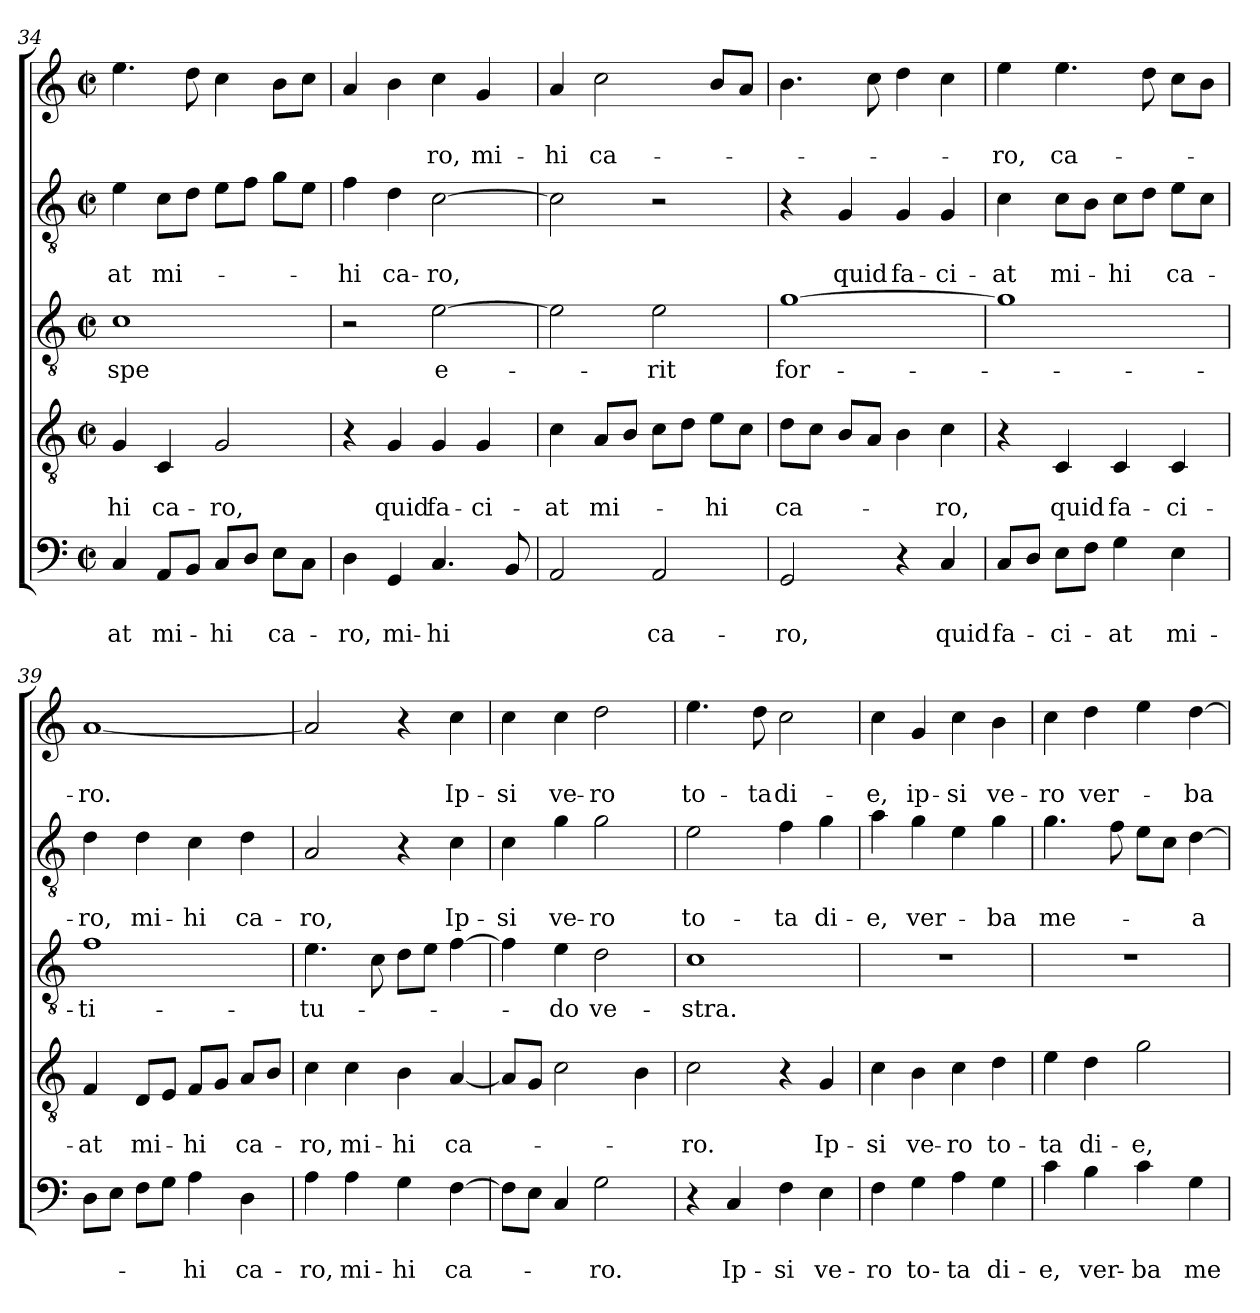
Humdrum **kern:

**kern	**text	**text	**kern	**text	**text	**kern	**text	**kern	**text	**text	**kern	**text	**text
*part5	*part5	*part5	*part4	*part4	*part4	*part3	*part3	*part2	*part2	*part2	*part1	*part1	*part1
*staff5	*staff5	*staff5	*staff4	*staff4	*staff4	*staff3	*staff3	*staff2	*staff2	*staff2	*staff1	*staff1	*staff1
*clefF4	*	*	*clefGv2	*	*	*clefGv2	*	*clefGv2	*	*	*clefG2	*	*
*k[]	*	*	*k[]	*	*	*k[]	*	*k[]	*	*	*k[]	*	*
*C:	*	*	*C:	*	*	*C:	*	*C:	*	*	*C:	*	*
*M2/2	*	*	*M2/2	*	*	*M2/2	*	*M2/2	*	*	*M2/2	*	*
*met(c|)	*	*	*met(c|)	*	*	*met(c|)	*	*met(c|)	*	*	*met(c|)	*	*
=34	=34	=34	=34	=34	=34	=34	=34	=34	=34	=34	=34	=34	=34
4C/	.	-at	4G/	.	-hi	1c	spe	4e\	.	-at	4.ee\	.	.
8AA/L	.	mi-	4C/	.	ca-	.	.	8c\L	.	mi-	.	.	.
8BB/J	.	.	.	.	.	.	.	8d\J	.	.	8dd\	.	.
8C/L	.	-hi	2G/	.	-ro,	.	.	8e\L	.	.	4cc\	.	.
8D/J	.	.	.	.	.	.	.	8f\J	.	.	.	.	.
8E\L	.	ca-	.	.	.	.	.	8g\L	.	.	8b\L	.	.
8C\J	.	.	.	.	.	.	.	8e\J	.	.	8cc\J	.	.
=35	=35	=35	=35	=35	=35	=35	=35	=35	=35	=35	=35	=35	=35
4D\	.	-ro,	4r	.	.	2r	.	4f\	.	-hi	4a/	.	.
4GG/	.	mi-	4G/	.	quid	.	.	4d\	.	ca-	4b\	.	.
4.C/	.	-hi	4G/	.	fa-	[2e\	e-	[2c\	.	-ro,	4cc\	.	-ro,
.	.	.	4G/	.	-ci-	.	.	.	.	.	4g/	.	mi-
8BB/	.	.	.	.	.	.	.	.	.	.	.	.	.
=36	=36	=36	=36	=36	=36	=36	=36	=36	=36	=36	=36	=36	=36
2AA/	.	.	4c\	.	-at	2e\]	.	2c\]	.	.	4a/	.	-hi
.	.	.	8A/L	.	mi-	.	.	.	.	.	2cc\	.	ca-
.	.	.	8B/J	.	.	.	.	.	.	.	.	.	.
2AA/	.	ca-	8c\L	.	.	2e\	-rit	2r	.	.	.	.	.
.	.	.	8d\J	.	.	.	.	.	.	.	.	.	.
.	.	.	8e\L	.	-hi	.	.	.	.	.	8b/L	.	.
.	.	.	8c\J	.	.	.	.	.	.	.	8a/J	.	.
!!LO:LB:g=z
=37	=37	=37	=37	=37	=37	=37	=37	=37	=37	=37	=37	=37	=37
2GG/	.	-ro,	8d\L	.	ca-	[1g	for-	4r	.	.	4.b\	.	.
.	.	.	8c\J	.	.	.	.	.	.	.	.	.	.
.	.	.	8B/L	.	.	.	.	4G/	.	quid	.	.	.
.	.	.	8A/J	.	.	.	.	.	.	.	8cc\	.	.
4r	.	.	4B\	.	.	.	.	4G/	.	fa-	4dd\	.	.
4C/	.	quid	4c\	.	-ro,	.	.	4G/	.	-ci-	4cc\	.	.
=38	=38	=38	=38	=38	=38	=38	=38	=38	=38	=38	=38	=38	=38
8C/L	.	fa-	4r	.	.	1g]	.	4c\	.	-at	4ee\	.	-ro,
8D/J	.	.	.	.	.	.	.	.	.	.	.	.	.
8E\L	.	-ci-	4C/	.	quid	.	.	8c\L	.	mi-	4.ee\	.	ca-
8F\J	.	.	.	.	.	.	.	8B\J	.	.	.	.	.
4G\	.	-at	4C/	.	fa-	.	.	8c\L	.	-hi	.	.	.
.	.	.	.	.	.	.	.	8d\J	.	.	8dd\	.	.
4E\	.	mi-	4C/	.	-ci-	.	.	8e\L	.	ca-	8cc\L	.	.
.	.	.	.	.	.	.	.	8c\J	.	.	8b\J	.	.
=39	=39	=39	=39	=39	=39	=39	=39	=39	=39	=39	=39	=39	=39
8D\L	.	.	4F/	.	-at	1f	-ti-	4d\	.	-ro,	[1a	.	-ro.
8E\J	.	.	.	.	.	.	.	.	.	.	.	.	.
8F\L	.	.	8D/L	.	mi-	.	.	4d\	.	mi-	.	.	.
8G\J	.	.	8E/J	.	.	.	.	.	.	.	.	.	.
4A\	.	-hi	8F/L	.	-hi	.	.	4c\	.	-hi	.	.	.
.	.	.	8G/J	.	.	.	.	.	.	.	.	.	.
4D\	.	ca-	8A/L	.	ca-	.	.	4d\	.	ca-	.	.	.
.	.	.	8B/J	.	.	.	.	.	.	.	.	.	.
=40	=40	=40	=40	=40	=40	=40	=40	=40	=40	=40	=40	=40	=40
4A\	.	-ro,	4c\	.	-ro,	4.e\	-tu-	2A/	.	-ro,	2a/]	.	.
4A\	.	mi-	4c\	.	mi-	.	.	.	.	.	.	.	.
.	.	.	.	.	.	8c\	.	.	.	.	.	.	.
4G\	.	-hi	4B\	.	-hi	8d\L	.	4r	.	.	4r	.	.
.	.	.	.	.	.	8e\J	.	.	.	.	.	.	.
[4F\	.	ca-	[4A/	.	ca-	[4f\	.	4c\	.	Ip-	4cc\	.	Ip-
=41	=41	=41	=41	=41	=41	=41	=41	=41	=41	=41	=41	=41	=41
8F\L]	.	.	8A/L]	.	.	4f\]	.	4c\	.	-si	4cc\	.	-si
8E\J	.	.	8G/J	.	.	.	.	.	.	.	.	.	.
4C/	.	.	2c\	.	.	4e\	-do	4g\	.	ve-	4cc\	.	ve-
2G\	.	-ro.	.	.	.	2d\	ve-	2g\	.	-ro	2dd\	.	-ro
.	.	.	4B\	.	.	.	.	.	.	.	.	.	.
=42	=42	=42	=42	=42	=42	=42	=42	=42	=42	=42	=42	=42	=42
4r	.	.	2c\	.	-ro.	1c	-stra.	2e\	.	to-	4.ee\	.	to-
4C/	.	Ip-	.	.	.	.	.	.	.	.	.	.	.
.	.	.	.	.	.	.	.	.	.	.	8dd\	.	-ta
4F\	.	-si	4r	.	.	.	.	4f\	.	-ta	2cc\	.	di-
4E\	.	ve-	4G/	.	Ip-	.	.	4g\	.	di-	.	.	.
!!LO:LB:g=z
=43	=43	=43	=43	=43	=43	=43	=43	=43	=43	=43	=43	=43	=43
4F\	.	-ro	4c\	.	-si	1r	.	4a\	.	-e,	4cc\	.	-e,
4G\	.	to-	4B\	.	ve-	.	.	4g\	.	ver-	4g/	.	ip-
4A\	.	-ta	4c\	.	-ro	.	.	4e\	.	.	4cc\	.	-si
4G\	.	di-	4d\	.	to-	.	.	4g\	.	-ba	4b\	.	ve-
=44	=44	=44	=44	=44	=44	=44	=44	=44	=44	=44	=44	=44	=44
4c\	.	-e,	4e\	.	-ta	1r	.	4.g\	.	me-	4cc\	.	-ro
4B\	.	ver-	4d\	.	di-	.	.	.	.	.	4dd\	.	ver-
.	.	.	.	.	.	.	.	8f\	.	.	.	.	.
4c\	.	-ba	2g\	.	-e,	.	.	8e\L	.	.	4ee\	.	.
.	.	.	.	.	.	.	.	8c\J	.	.	.	.	.
4G\	.	me-	.	.	.	.	.	[4d\	.	-a	[4dd\	.	-ba
=	=	=	=	=	=	=	=	=	=	=	=	=	=
*-	*-	*-	*-	*-	*-	*-	*-	*-	*-	*-	*-	*-	*-
